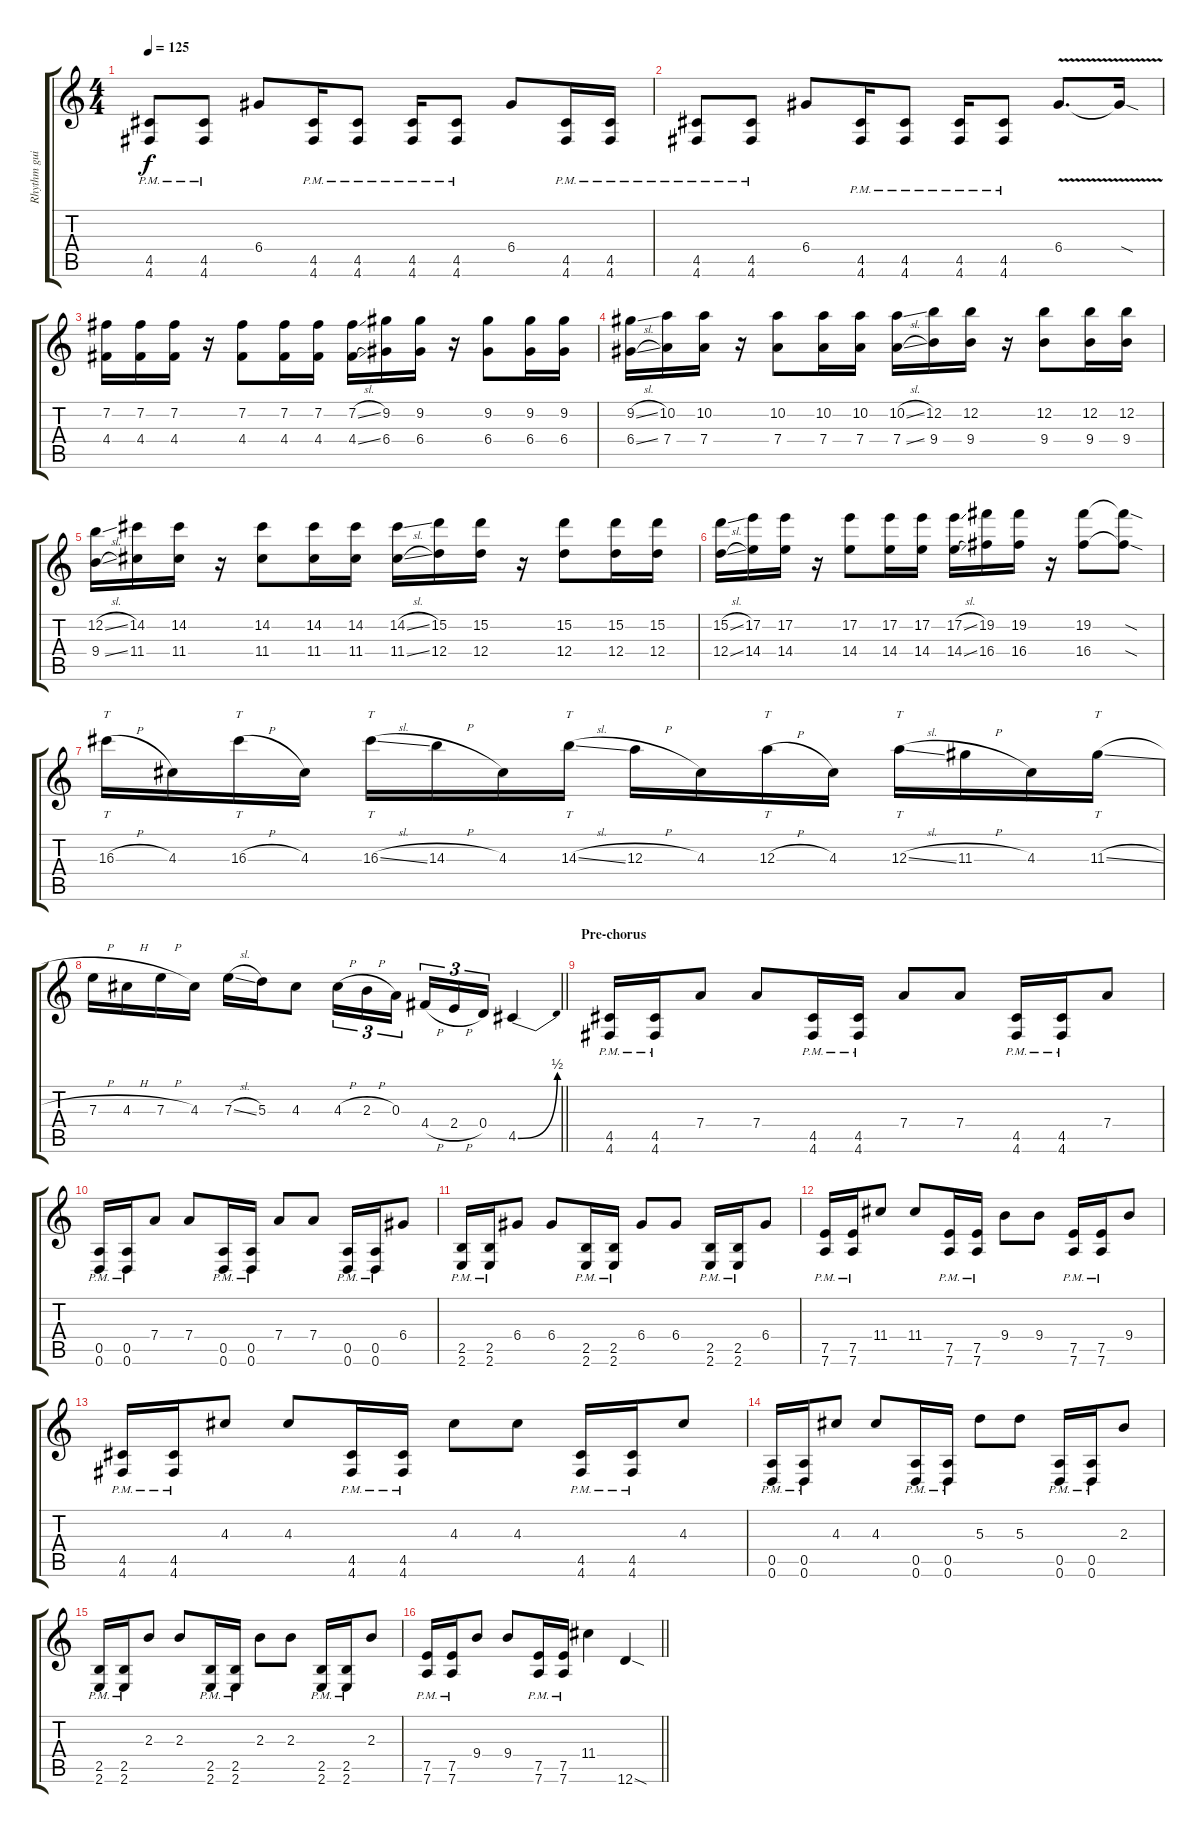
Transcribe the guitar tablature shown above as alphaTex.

\track ("Rhythm guitar R" "Rhythm gui") {instrument distortionguitar}
\staff {score tabs}
\tuning (E4 B3 A3 D3 A2 D2) {hide}
\ts (4 4)
\tempo 125
\clef g2
\ks c
(4.5{pm} 4.6{pm}).8{dy f} (4.5{pm} 4.6{pm}).8 6.4.8 (4.5{pm} 4.6{pm}).16 (4.5{pm} 4.6{pm}).8 (4.5{pm} 4.6{pm}).16 (4.5{pm} 4.6{pm}).8 6.4.8 (4.5{pm} 4.6{pm}).16 (4.5{pm} 4.6{pm}).16 |
(4.5{pm} 4.6{pm}).8 (4.5{pm} 4.6{pm}).8 6.4.8 (4.5{pm} 4.6{pm}).16 (4.5{pm} 4.6{pm}).8 (4.5{pm} 4.6{pm}).16 (4.5{pm} 4.6{pm}).8 6.4{v}.8{d} 6.4{sod t}.16 |
(7.2 4.4).16 (7.2 4.4).16 (7.2 4.4).16 r.16 (7.2 4.4).8 (7.2 4.4).16 (7.2 4.4).16 (7.2{sl} 4.4{sl}).16 (9.2 6.4).16 (9.2 6.4).16 r.16 (9.2 6.4).8 (9.2 6.4).16 (9.2 6.4).16 |
(9.2{sl} 6.4{sl}).16 (10.2 7.4).16 (10.2 7.4).16 r.16 (10.2 7.4).8 (10.2 7.4).16 (10.2 7.4).16 (10.2{sl} 7.4{sl}).16 (12.2 9.4).16 (12.2 9.4).16 r.16 (12.2 9.4).8 (12.2 9.4).16 (12.2 9.4).16 |
(12.2{sl} 9.4{sl}).16 (14.2 11.4).16 (14.2 11.4).16 r.16 (14.2 11.4).8 (14.2 11.4).16 (14.2 11.4).16 (14.2{sl} 11.4{sl}).16 (15.2 12.4).16 (15.2 12.4).16 r.16 (15.2 12.4).8 (15.2 12.4).16 (15.2 12.4).16 |
(15.2{sl} 12.4{sl}).16 (17.2 14.4).16 (17.2 14.4).16 r.16 (17.2 14.4).8 (17.2 14.4).16 (17.2 14.4).16 (17.2{sl} 14.4{sl}).16 (19.2 16.4).16 (19.2 16.4).16 r.16 (19.2 16.4).8 (19.2{sod t} 16.4{sod t}).8 |
16.3{h}.16{tt} 4.3.16 16.3{h}.16{tt} 4.3.16 16.3{sl}.16{tt} 14.3{h}.16 4.3.16 14.3{sl}.16{tt} 12.3{h}.16 4.3.16 12.3{h}.16{tt} 4.3.16 12.3{sl}.16{tt} 11.3{h}.16 4.3.16 11.3{sl}.16{tt} |
\barLineRight lightlight
7.3{h}.16 4.3{h}.16 7.3{h}.16 4.3.16 7.3{sl}.16 5.3.16 4.3.8 4.3{h}.16{tu (3 2)} 2.3{h}.16{tu (3 2)} 0.3.16{tu (3 2) beam splitsecondary} 4.4{h}.16{tu (3 2)} 2.4{h}.16{tu (3 2)} 0.4.16{tu (3 2)} 4.5{be (bend 0 0 60 2)}.4 |
\section ("" "Pre-chorus")
(4.5{pm} 4.6{pm}).16 (4.5{pm} 4.6{pm}).16 7.4.8 7.4.8 (4.5{pm} 4.6{pm}).16 (4.5{pm} 4.6{pm}).16 7.4.8 7.4.8 (4.5{pm} 4.6{pm}).16 (4.5{pm} 4.6{pm}).16 7.4.8 |
(0.5{pm} 0.6{pm}).16 (0.5{pm} 0.6{pm}).16 7.4.8 7.4.8 (0.5{pm} 0.6{pm}).16 (0.5{pm} 0.6{pm}).16 7.4.8 7.4.8 (0.5{pm} 0.6{pm}).16 (0.5{pm} 0.6{pm}).16 6.4.8 |
(2.5{pm} 2.6{pm}).16 (2.5{pm} 2.6{pm}).16 6.4.8 6.4.8 (2.5{pm} 2.6{pm}).16 (2.5{pm} 2.6{pm}).16 6.4.8 6.4.8 (2.5{pm} 2.6{pm}).16 (2.5{pm} 2.6{pm}).16 6.4.8 |
(7.5{pm} 7.6{pm}).16 (7.5{pm} 7.6{pm}).16 11.4.8 11.4.8 (7.5{pm} 7.6{pm}).16 (7.5{pm} 7.6{pm}).16 9.4.8 9.4.8 (7.5{pm} 7.6{pm}).16 (7.5{pm} 7.6{pm}).16 9.4.8 |
(4.5{pm} 4.6{pm}).16 (4.5{pm} 4.6{pm}).16 4.3.8 4.3.8 (4.5{pm} 4.6{pm}).16 (4.5{pm} 4.6{pm}).16 4.3.8 4.3.8 (4.5{pm} 4.6{pm}).16 (4.5{pm} 4.6{pm}).16 4.3.8 |
(0.5{pm} 0.6{pm}).16 (0.5{pm} 0.6{pm}).16 4.3.8 4.3.8 (0.5{pm} 0.6{pm}).16 (0.5{pm} 0.6{pm}).16 5.3.8 5.3.8 (0.5{pm} 0.6{pm}).16 (0.5{pm} 0.6{pm}).16 2.3.8 |
(2.5{pm} 2.6{pm}).16 (2.5{pm} 2.6{pm}).16 2.3.8 2.3.8 (2.5{pm} 2.6{pm}).16 (2.5{pm} 2.6{pm}).16 2.3.8 2.3.8 (2.5{pm} 2.6{pm}).16 (2.5{pm} 2.6{pm}).16 2.3.8 |
\barLineRight lightlight
(7.5{pm} 7.6{pm}).16 (7.5{pm} 7.6{pm}).16 9.4.8 9.4.8 (7.5{pm} 7.6{pm}).16 (7.5{pm} 7.6{pm}).16 11.4.4 12.6{sod}.4
